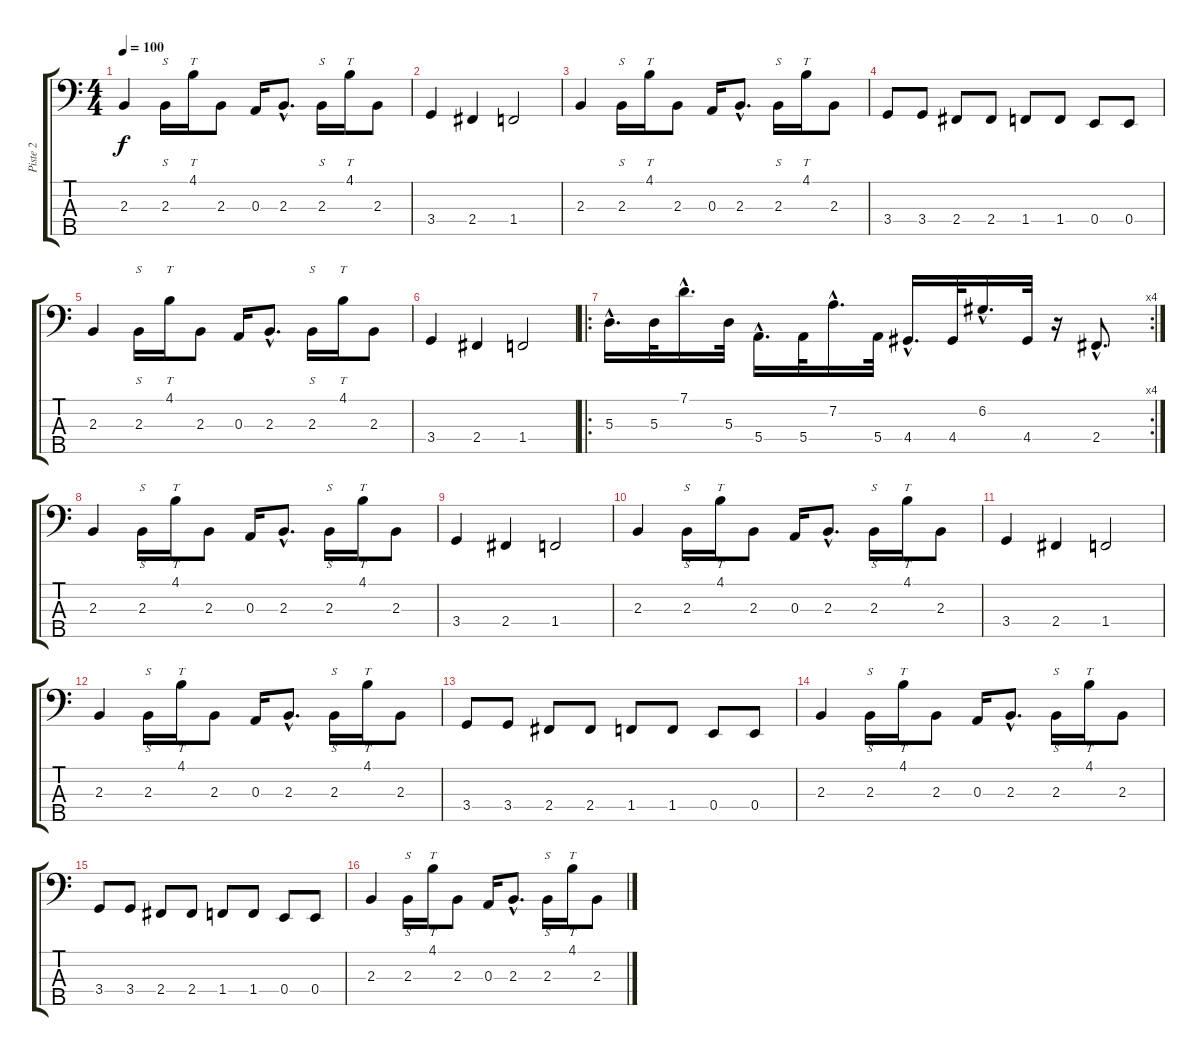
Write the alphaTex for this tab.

\track ("Piste 2" "Piste 2") {instrument electricbasspick}
\staff {score tabs}
\tuning (G2 D2 A1 E1 B0) {hide}
\ts (4 4)
\tempo 100
\clef f4
\ks c
2.3.4{dy f} 2.3.16{s} 4.1.16{tt} 2.3.8 0.3.16 2.3{hac}.8{d} 2.3.16{s} 4.1.16{tt} 2.3.8 |
3.4.4 2.4.4 1.4.2 |
2.3.4 2.3.16{s} 4.1.16{tt} 2.3.8 0.3.16 2.3{hac}.8{d} 2.3.16{s} 4.1.16{tt} 2.3.8 |
3.4.8 3.4.8 2.4.8 2.4.8 1.4.8 1.4.8 0.4.8 0.4.8 |
2.3.4 2.3.16{s} 4.1.16{tt} 2.3.8 0.3.16 2.3{hac}.8{d} 2.3.16{s} 4.1.16{tt} 2.3.8 |
3.4.4 2.4.4 1.4.2 |
\ro
\rc 4
5.3{hac}.16{d} 5.3.32 7.1{hac}.16{d} 5.3.32 5.4{hac}.16{d} 5.4.32 7.2{hac}.16{d} 5.4.32 4.4{hac}.16{d} 4.4.32 6.2{hac}.16{d} 4.4.32 r.16 2.4{hac}.8{d} |
2.3.4 2.3.16{s} 4.1.16{tt} 2.3.8 0.3.16 2.3{hac}.8{d} 2.3.16{s} 4.1.16{tt} 2.3.8 |
3.4.4 2.4.4 1.4.2 |
2.3.4 2.3.16{s} 4.1.16{tt} 2.3.8 0.3.16 2.3{hac}.8{d} 2.3.16{s} 4.1.16{tt} 2.3.8 |
3.4.4 2.4.4 1.4.2 |
2.3.4 2.3.16{s} 4.1.16{tt} 2.3.8 0.3.16 2.3{hac}.8{d} 2.3.16{s} 4.1.16{tt} 2.3.8 |
3.4.8 3.4.8 2.4.8 2.4.8 1.4.8 1.4.8 0.4.8 0.4.8 |
2.3.4 2.3.16{s} 4.1.16{tt} 2.3.8 0.3.16 2.3{hac}.8{d} 2.3.16{s} 4.1.16{tt} 2.3.8 |
3.4.8 3.4.8 2.4.8 2.4.8 1.4.8 1.4.8 0.4.8 0.4.8 |
2.3.4 2.3.16{s} 4.1.16{tt} 2.3.8 0.3.16 2.3{hac}.8{d} 2.3.16{s} 4.1.16{tt} 2.3.8
